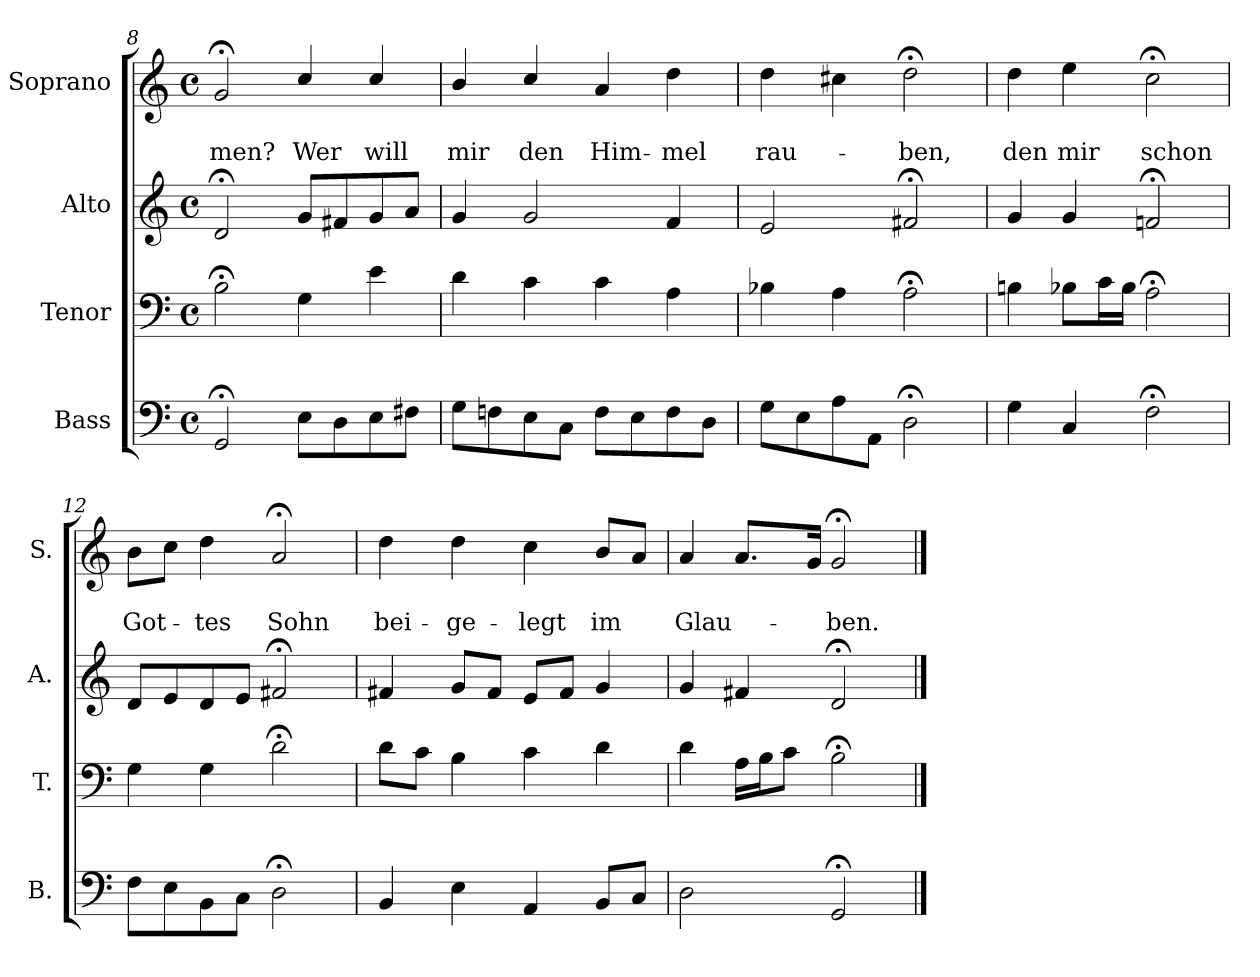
**kern	**kern	**kern	**kern	**text	**text
*part4	*part3	*part2	*part1	*part1	*part1
*staff4	*staff3	*staff2	*staff1	*staff1	*staff1
*I"Bass	*I"Tenor	*I"Alto	*I"Soprano	*	*
*I'B.	*I'T.	*I'A.	*I'S.	*	*
*clefF4	*clefF4	*clefG2	*clefG2	*	*
*k[]	*k[]	*k[]	*k[]	*	*
*	*	*	*C:	*	*
*M4/4	*M4/4	*M4/4	*M4/4	*	*
*met(c)	*met(c)	*met(c)	*met(c)	*	*
=8	=8	=8	=8	=8	=8
2GG;</	2B;<\	2d;</	2g;</	.	-men?
8E\L	4G\	8g/L	4cc/	.	Wer
8D\	.	8f#X/	.	.	.
8E\	4e\	8g/	4cc/	.	will
8F#X\J	.	8a/J	.	.	.
=9	=9	=9	=9	=9	=9
8G\L	4d\	4g/	4b/	.	mir
8Fn\	.	.	.	.	.
8E\	4c\	2g/	4cc/	.	den
8C\J	.	.	.	.	.
8F\L	4c\	.	4a/	.	Him-
8E\	.	.	.	.	.
8F\	4A\	4f/	4dd\	.	-mel
8D\J	.	.	.	.	.
=10	=10	=10	=10	=10	=10
8G\L	4B-X\	2e/	4dd\	.	rau-
8E\	.	.	.	.	.
8A\	4A\	.	4cc#X\	.	.
8AA\J	.	.	.	.	.
2D;<\	2A;<\	2f#X;</	2dd;<\	.	-ben,
!!LO:PB:g=z
=11	=11	=11	=11	=11	=11
4G\	4Bn\	4g/	4dd\	.	den
4C/	8B-X\L	4g/	4ee\	.	mir
.	16c\L	.	.	.	.
.	16B-\JJ	.	.	.	.
2F;<\	2A;<\	2fn;</	2cc;<\	.	schon
=12	=12	=12	=12	=12	=12
8F\L	4G\	8d/L	8b\L	.	Got-
8E\	.	8e/	8cc\J	.	.
8BB\	4G\	8d/	4dd\	.	-tes
8C\J	.	8e/J	.	.	.
2D;<\	2d;<\	2f#X;</	2a;</	.	Sohn
=13	=13	=13	=13	=13	=13
4BB/	8d\L	4f#X/	4dd\	.	bei-
.	8c\J	.	.	.	.
4E\	4B\	8g/L	4dd\	.	-ge-
.	.	8f#/J	.	.	.
4AA/	4c\	8e/L	4cc\	.	-legt
.	.	8f#/J	.	.	.
8BB/L	4d\	4g/	8b/L	.	im
8C/J	.	.	8a/J	.	.
=14	=14	=14	=14	=14	=14
2D\	4d\	4g/	4a/	.	Glau-
.	16A\LL	4f#X/	8.a/L	.	.
.	16B\J	.	.	.	.
.	8c\J	.	.	.	.
.	.	.	16g/Jk	.	.
2GG;</	2B;<\	2d;</	2g;</	.	-ben.
==	==	==	==	==	==
*-	*-	*-	*-	*-	*-
